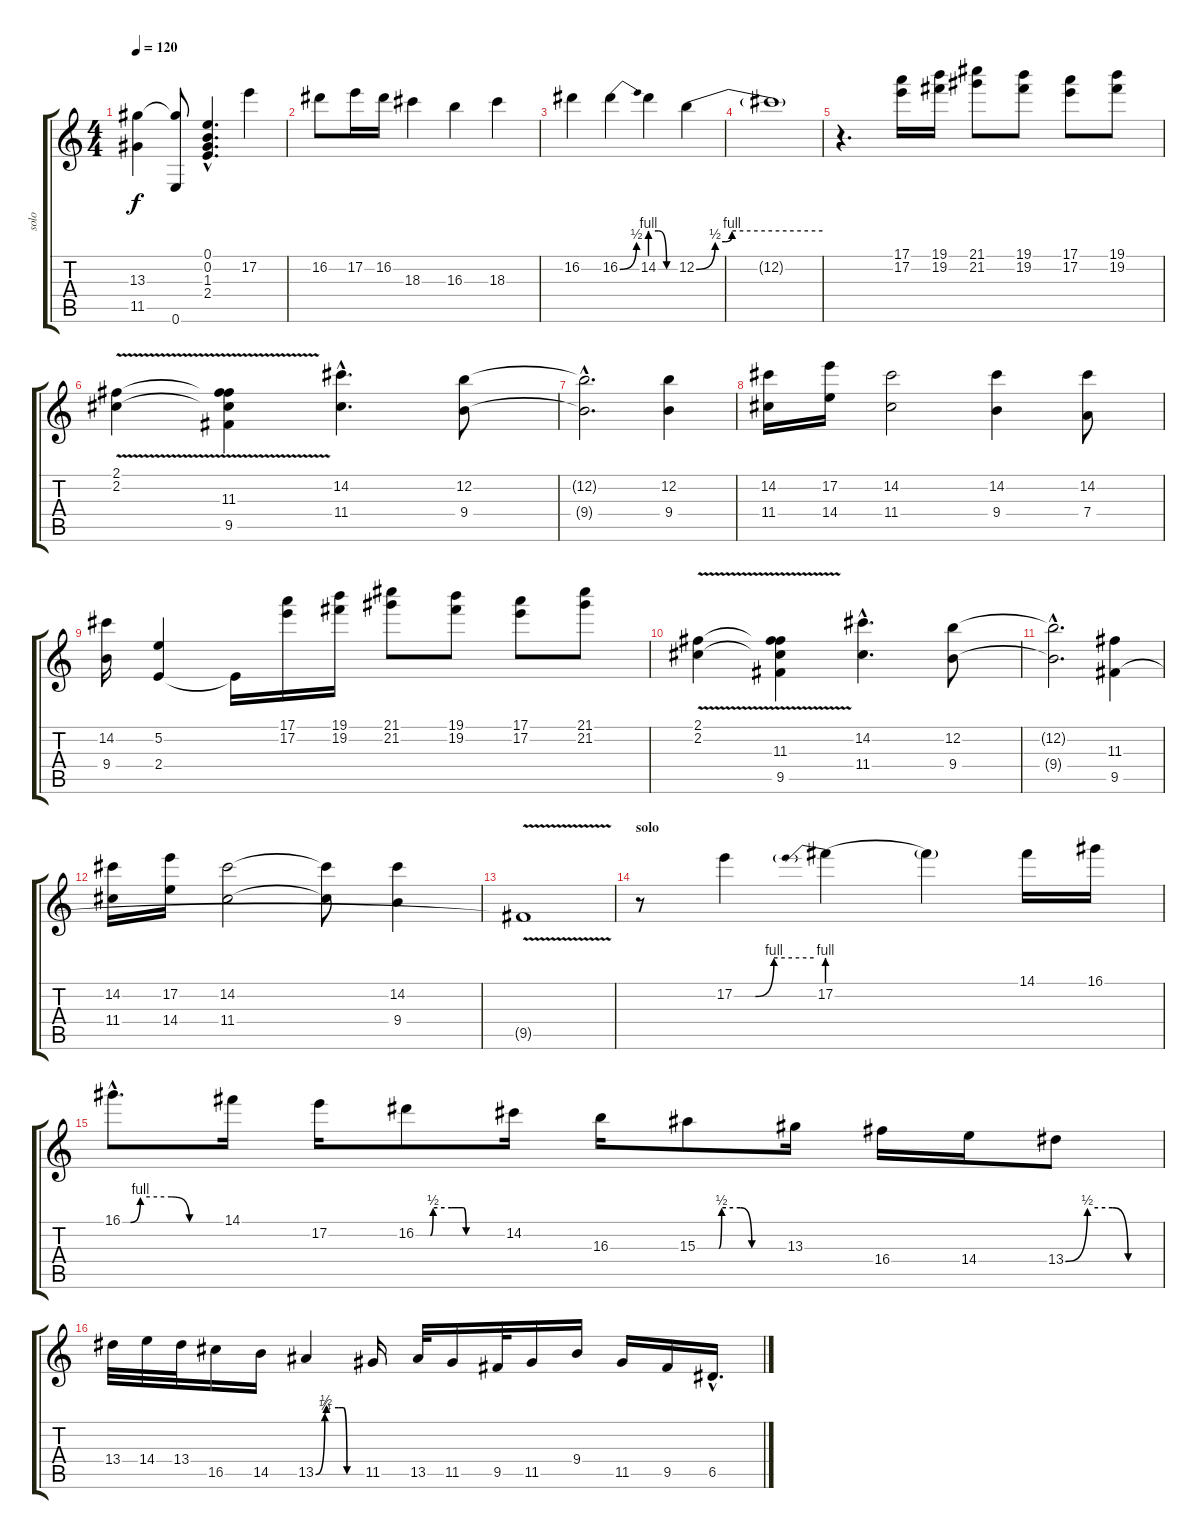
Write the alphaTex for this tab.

\track ("solo" "solo") {instrument distortionguitar}
\staff {score tabs}
\tuning (E4 B3 G3 D3 A2 E2) {hide}
\ts (4 4)
\tempo 120
\clef g2
\ks c
(13.3 11.5).4{dy f} (13.3{t} 0.6).8 (0.1{hac} 0.2{hac} 1.3{hac} 2.4{hac}).4{d} 17.2.4 |
16.2.8 17.2.16 16.2.16 18.3.4 16.3.4 18.3.4 |
16.2.4 16.2{be (bend 0 0 60 2)}.4 14.2{be (custom 0 4 20 4 40 0 60 0)}.4 12.2{be (custom 0 0 9 2 14 2 17 4 60 4)}.4 |
12.2{t}.1 |
r.4{d} (17.1 17.2).16 (19.1 19.2).16 (21.1 21.2).8 (19.1 19.2).8 (17.1 17.2).8 (19.1 19.2).8 |
(2.1{v} 2.2{v}).4 (2.1{t} 2.2{t} 11.3 9.5).4 (14.2{hac} 11.4{hac}).4{d} (12.2 9.4).8 |
(12.2{hac t} 9.4{hac t}).2{d} (12.2 9.4).4 |
(14.2 11.4).16 (17.2 14.4).16 (14.2 11.4).2 (14.2 9.4).4 (14.2 7.4).8 |
(14.2 9.4).16 (5.2 2.4).4 2.4{t}.16 (17.1 17.2).16 (19.1 19.2).16 (21.1 21.2).8 (19.1 19.2).8 (17.1 17.2).8 (21.1 21.2).8 |
(2.1{v} 2.2{v}).4 (2.1{t} 2.2{t} 11.3 9.5).4 (14.2{hac} 11.4{hac}).4{d} (12.2 9.4).8 |
(12.2{hac t} 9.4{hac t}).2{d} (11.3 9.5).4 |
(14.2 11.4).16 (17.2 14.4).16 (14.2 11.4).2 (14.2{t} 11.4{t}).8 (14.2 9.4).4 |
9.5{v t}.1 |
\section ("" "solo")
r.8 17.2{be (custom 0 0 16 0 30 4 60 4)}.4 17.2{be (prebend 0 4 60 4)}.4 17.2{t}.4 14.1.16 16.1.16 |
16.1{be (custom 0 0 3 0 5 0 11 4 30 4 41 0 60 0) hac}.8{d} 14.1.16 17.2.16 16.2{be (custom 0 0 10 0 12 2 25 2 30 2 33 2 35 0 60 0)}.8 14.2.16 16.3.16 15.3{be (custom 0 0 15 0 17 2 30 2 38 0 60 0)}.8 13.3.16 16.4.16 14.4.16 13.4{be (custom 0 0 14 2 30 2 40 0 60 0)}.8 |
13.4.32 14.4.32 13.4.32 16.5.16 14.5.16 13.5{be (custom 0 0 12 1 14 2 16 2 30 2 36 2 41 0 60 0)}.4 11.5.16 13.5.32 11.5.16 9.5.32 11.5.16 9.4.16 11.5.16 9.5.16 6.5{hac}.16{d}
